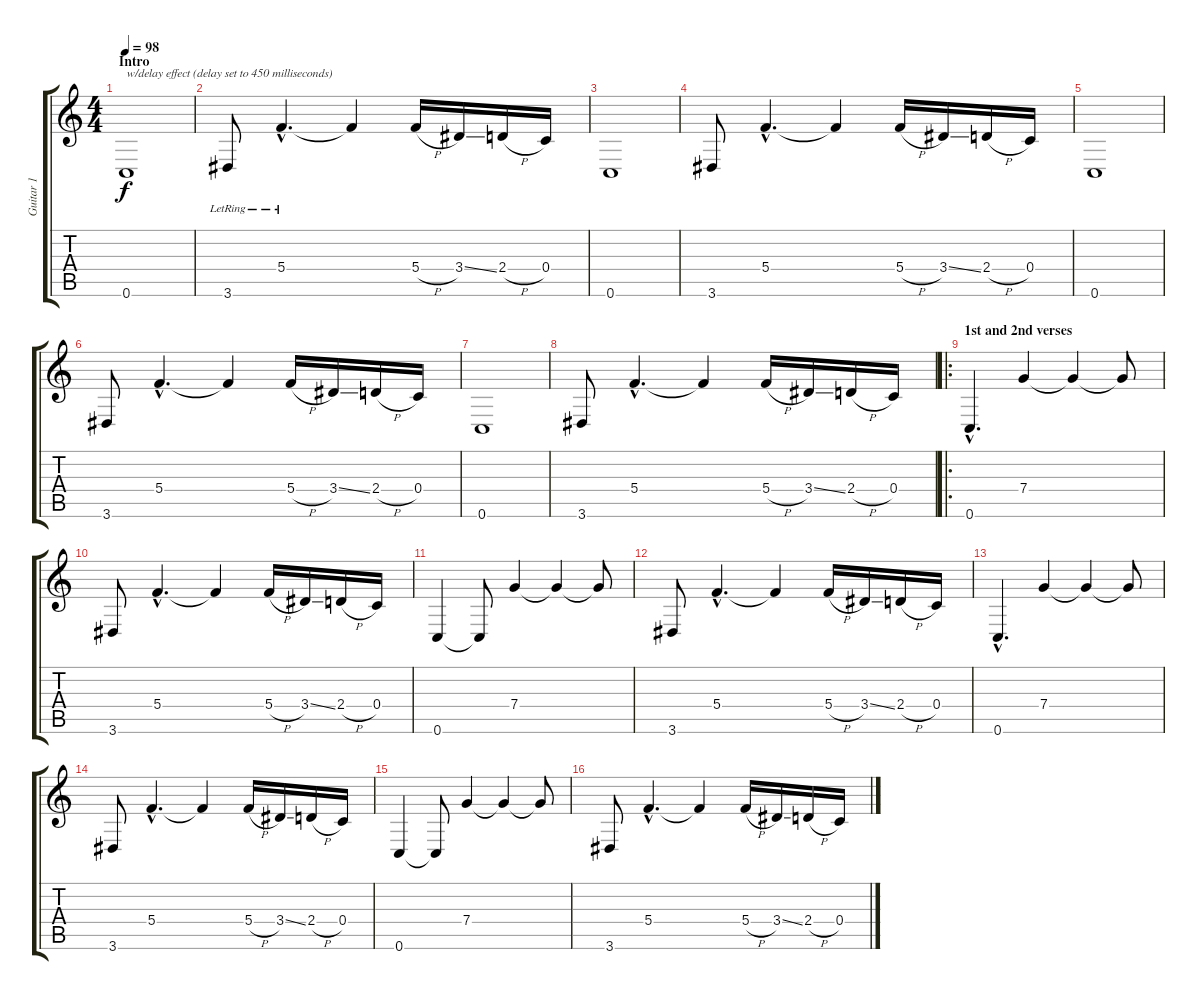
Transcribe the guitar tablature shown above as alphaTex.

\track ("Guitar 1" "Guitar 1") {instrument electricguitarclean}
\staff {score tabs}
\tuning (D4 A3 F3 C3 G2 C2) {hide}
\ts (4 4)
\section ("" "Intro")
\tempo 98
\clef g2
\ks c
0.6.1{txt "w/delay effect (delay set to 450 milliseconds)" dy f instrument electricguitarclean} |
3.6{lr}.8 5.4{hac lr}.4{d} 5.4{t}.4 5.4{h}.16 3.4{ss}.16 2.4{h}.16 0.4.16 |
0.6.1 |
3.6.8 5.4{hac}.4{d} 5.4{t}.4 5.4{h}.16 3.4{ss}.16 2.4{h}.16 0.4.16 |
0.6.1 |
3.6.8 5.4{hac}.4{d} 5.4{t}.4 5.4{h}.16 3.4{ss}.16 2.4{h}.16 0.4.16 |
0.6.1 |
3.6.8 5.4{hac}.4{d} 5.4{t}.4 5.4{h}.16 3.4{ss}.16 2.4{h}.16 0.4.16 |
\ro
\section ("" "1st and 2nd verses")
0.6{hac}.4{d} 7.4.4 7.4{t}.4 7.4{t}.8 |
3.6.8 5.4{hac}.4{d} 5.4{t}.4 5.4{h}.16 3.4{ss}.16 2.4{h}.16 0.4.16 |
0.6.4 0.6{t}.8 7.4.4 7.4{t}.4 7.4{t}.8 |
3.6.8 5.4{hac}.4{d} 5.4{t}.4 5.4{h}.16 3.4{ss}.16 2.4{h}.16 0.4.16 |
0.6{hac}.4{d} 7.4.4 7.4{t}.4 7.4{t}.8 |
3.6.8 5.4{hac}.4{d} 5.4{t}.4 5.4{h}.16 3.4{ss}.16 2.4{h}.16 0.4.16 |
0.6.4 0.6{t}.8 7.4.4 7.4{t}.4 7.4{t}.8 |
3.6.8 5.4{hac}.4{d} 5.4{t}.4 5.4{h}.16 3.4{ss}.16 2.4{h}.16 0.4.16
